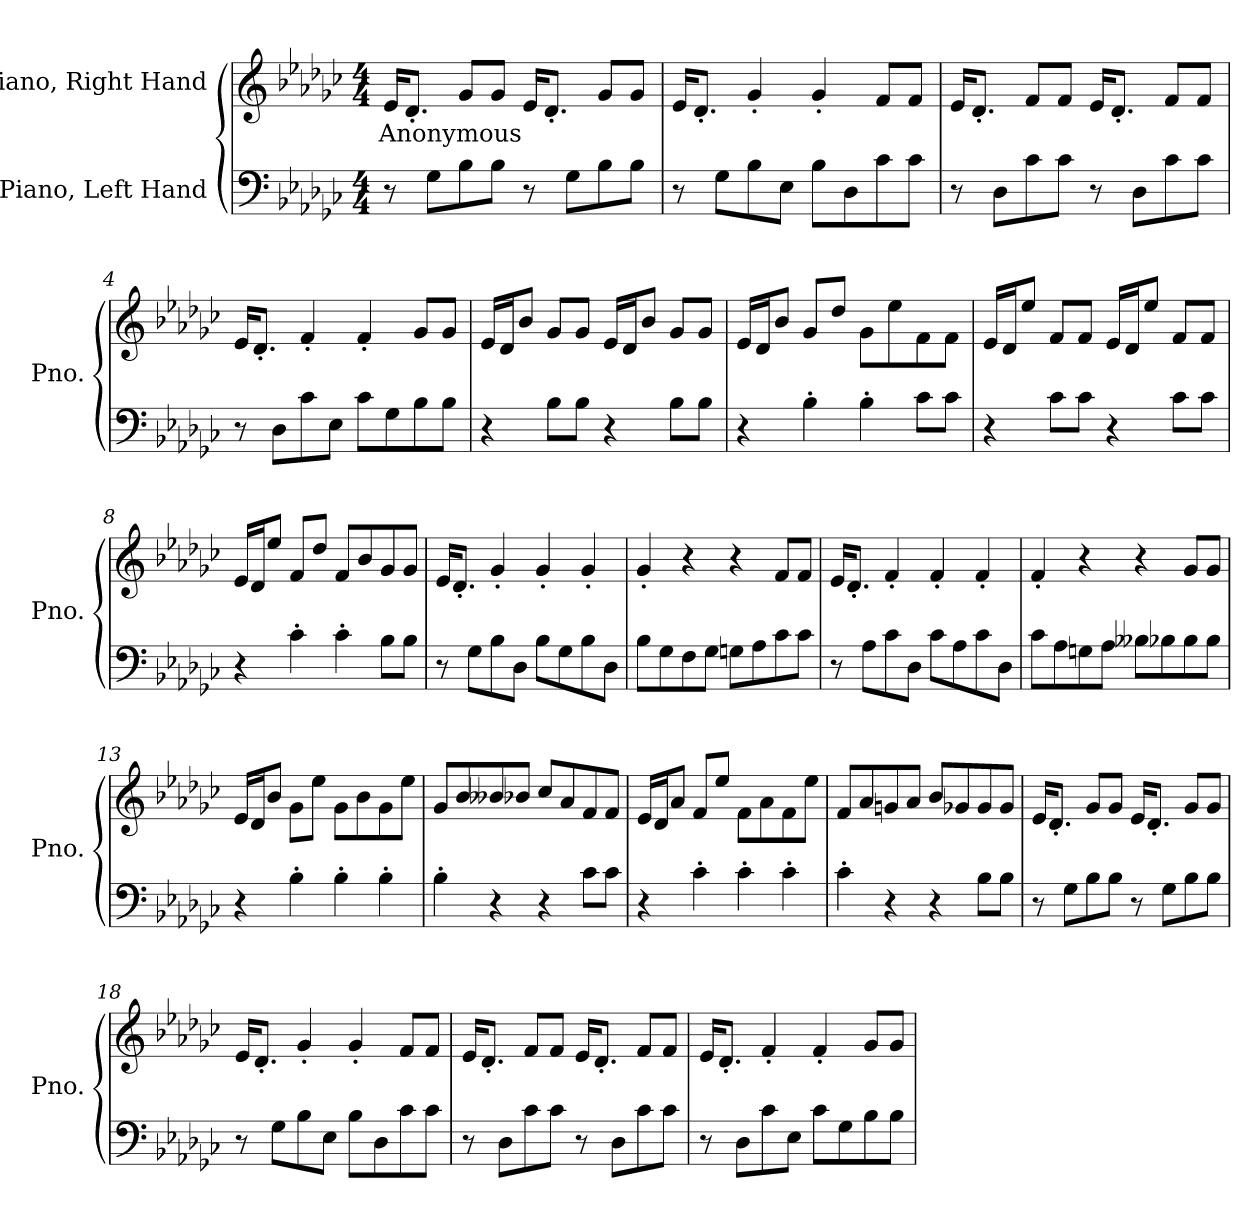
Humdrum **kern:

**kern	**kern	**text
*part2	*part1	*part1
*staff2	*staff1	*staff1
*I"Piano, Left Hand	*I"Piano, Right Hand	*
*I'Pno.	*I'Pno.	*
*clefF4	*clefG2	*
*k[b-e-a-d-g-c-]	*k[b-e-a-d-g-c-]	*
*M4/4	*M4/4	*
*MM115	*MM115	*
=1	=1	=1
!	!	!LO:LY:b
8r	16e-/KL	Anonymous
.	8.d-'/J	.
8G-\L	.	.
8B-\	8g-/L	.
8B-\J	8g-/J	.
8r	16e-/KL	.
.	8.d-'/J	.
8G-\L	.	.
8B-\	8g-/L	.
8B-\J	8g-/J	.
=2	=2	=2
8r	16e-/KL	.
.	8.d-'/J	.
8G-\L	.	.
8B-\	4g-'/	.
8E-\J	.	.
8B-\L	4g-'/	.
8D-\	.	.
8c-\	8f/L	.
8c-\J	8f/J	.
=3	=3	=3
8r	16e-/KL	.
.	8.d-'/J	.
8D-\L	.	.
8c-\	8f/L	.
8c-\J	8f/J	.
8r	16e-/KL	.
.	8.d-'/J	.
8D-\L	.	.
8c-\	8f/L	.
8c-\J	8f/J	.
!!LO:LB:g=z
=4	=4	=4
8r	16e-/KL	.
.	8.d-'/J	.
8D-\L	.	.
8c-\	4f'/	.
8E-\J	.	.
8c-\L	4f'/	.
8G-\	.	.
8B-\	8g-/L	.
8B-\J	8g-/J	.
=5	=5	=5
4r	16e-/LL	.
.	16d-/J	.
.	8b-/J	.
8B-\L	8g-/L	.
8B-\J	8g-/J	.
4r	16e-/LL	.
.	16d-/J	.
.	8b-/J	.
8B-\L	8g-/L	.
8B-\J	8g-/J	.
=6	=6	=6
4r	16e-/LL	.
.	16d-/J	.
.	8b-/J	.
4B-'\	8g-/L	.
.	8dd-/J	.
4B-'\	8g-\L	.
.	8ee-\	.
8c-\L	8f\	.
8c-\J	8f\J	.
=7	=7	=7
4r	16e-/LL	.
.	16d-/J	.
.	8ee-/J	.
8c-\L	8f/L	.
8c-\J	8f/J	.
4r	16e-/LL	.
.	16d-/J	.
.	8ee-/J	.
8c-\L	8f/L	.
8c-\J	8f/J	.
!!LO:LB:g=z
=8	=8	=8
4r	16e-/LL	.
.	16d-/J	.
.	8ee-/J	.
4c-'\	8f/L	.
.	8dd-/J	.
4c-'\	8f/L	.
.	8b-/	.
8B-\L	8g-/	.
8B-\J	8g-/J	.
=9	=9	=9
8r	16e-/KL	.
.	8.d-'/J	.
8G-\L	.	.
8B-\	4g-'/	.
8D-\J	.	.
8B-\L	4g-'/	.
8G-\	.	.
8B-\	4g-'/	.
8D-\J	.	.
=10	=10	=10
8B-\L	4g-'/	.
8G-\	.	.
8F\	4r	.
8G-\J	.	.
8Gn\L	4r	.
8A-\	.	.
8c-\	8f/L	.
8c-\J	8f/J	.
=11	=11	=11
8r	16e-/KL	.
.	8.d-'/J	.
8A-\L	.	.
8c-\	4f'/	.
8D-\J	.	.
8c-\L	4f'/	.
8A-\	.	.
8c-\	4f'/	.
8D-\J	.	.
!!LO:LB:g=z
=12	=12	=12
8c-\L	4f'/	.
8A-\	.	.
8Gn\	4r	.
8A-\J	.	.
8B--X\L	4r	.
8B-X\	.	.
8B-\	8g-/L	.
8B-\J	8g-/J	.
=13	=13	=13
4r	16e-/LL	.
.	16d-/J	.
.	8b-/J	.
4B-'\	8g-\L	.
.	8ee-\J	.
4B-'\	8g-\L	.
.	8b-\	.
4B-'\	8g-\	.
.	8ee-\J	.
=14	=14	=14
4B-'\	8g-/L	.
.	8b-/	.
4r	8b--X/	.
.	8b-X/J	.
4r	8cc-/L	.
.	8a-/	.
8c-\L	8f/	.
8c-\J	8f/J	.
=15	=15	=15
4r	16e-/LL	.
.	16d-/J	.
.	8a-/J	.
4c-'\	8f/L	.
.	8ee-/J	.
4c-'\	8f\L	.
.	8a-\	.
4c-'\	8f\	.
.	8ee-\J	.
!!LO:LB:g=z
=16	=16	=16
4c-'\	8f/L	.
.	8a-/	.
4r	8gn/	.
.	8a-/J	.
4r	8b-/L	.
.	8g-X/	.
8B-\L	8g-/	.
8B-\J	8g-/J	.
=17	=17	=17
8r	16e-/KL	.
.	8.d-'/J	.
8G-\L	.	.
8B-\	8g-/L	.
8B-\J	8g-/J	.
8r	16e-/KL	.
.	8.d-'/J	.
8G-\L	.	.
8B-\	8g-/L	.
8B-\J	8g-/J	.
=18	=18	=18
8r	16e-/KL	.
.	8.d-'/J	.
8G-\L	.	.
8B-\	4g-'/	.
8E-\J	.	.
8B-\L	4g-'/	.
8D-\	.	.
8c-\	8f/L	.
8c-\J	8f/J	.
=19	=19	=19
8r	16e-/KL	.
.	8.d-'/J	.
8D-\L	.	.
8c-\	8f/L	.
8c-\J	8f/J	.
8r	16e-/KL	.
.	8.d-'/J	.
8D-\L	.	.
8c-\	8f/L	.
8c-\J	8f/J	.
!!LO:LB:g=z
=20	=20	=20
8r	16e-/KL	.
.	8.d-'/J	.
8D-\L	.	.
8c-\	4f'/	.
8E-\J	.	.
8c-\L	4f'/	.
8G-\	.	.
8B-\	8g-/L	.
8B-\J	8g-/J	.
=	=	=
*-	*-	*-
